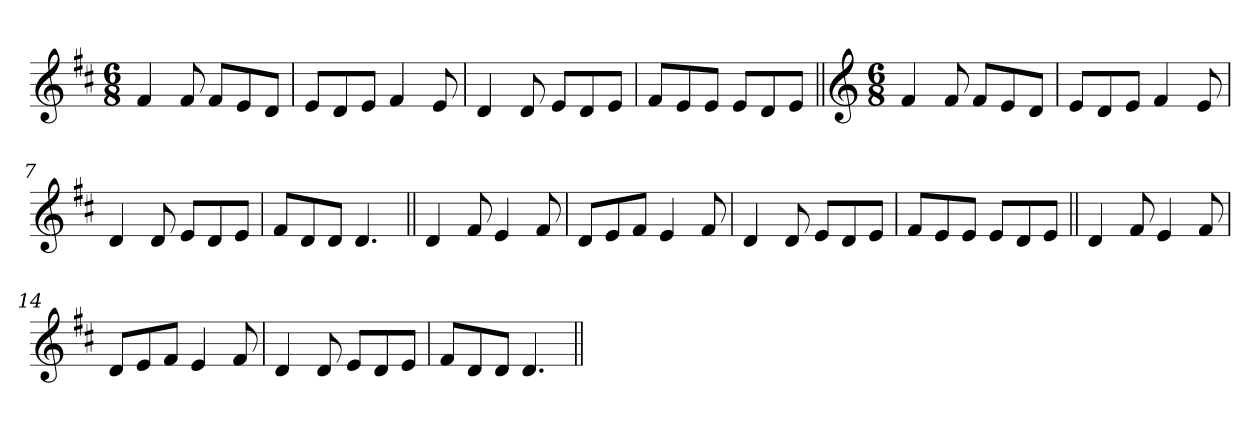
**kern
*part1
*staff1
*clefG2
*k[f#c#]
*D:
*M6/8
=1
4f#/
8f#/
8f#/L
8e/
8d/J
=2
8e/L
8d/
8e/J
4f#/
8e/
=3
4d/
8d/
8e/L
8d/
8e/J
=4
8f#/L
8e/
8e/J
8e/L
8d/
8e/J
=5||
*clefG2
*M6/8
4f#/
8f#/
8f#/L
8e/
8d/J
=6
8e/L
8d/
8e/J
4f#/
8e/
!!LO:LB:g=z
=7
4d/
8d/
8e/L
8d/
8e/J
=8
8f#/L
8d/
8d/J
4.d/
=9||
4d/
8f#/
4e/
8f#/
=10
8d/L
8e/
8f#/J
4e/
8f#/
=11
4d/
8d/
8e/L
8d/
8e/J
=12
8f#/L
8e/
8e/J
8e/L
8d/
8e/J
=13||
4d/
8f#/
4e/
8f#/
!!LO:LB:g=z
=14
8d/L
8e/
8f#/J
4e/
8f#/
=15
4d/
8d/
8e/L
8d/
8e/J
=16
8f#/L
8d/
8d/J
4.d/
=||
*-
